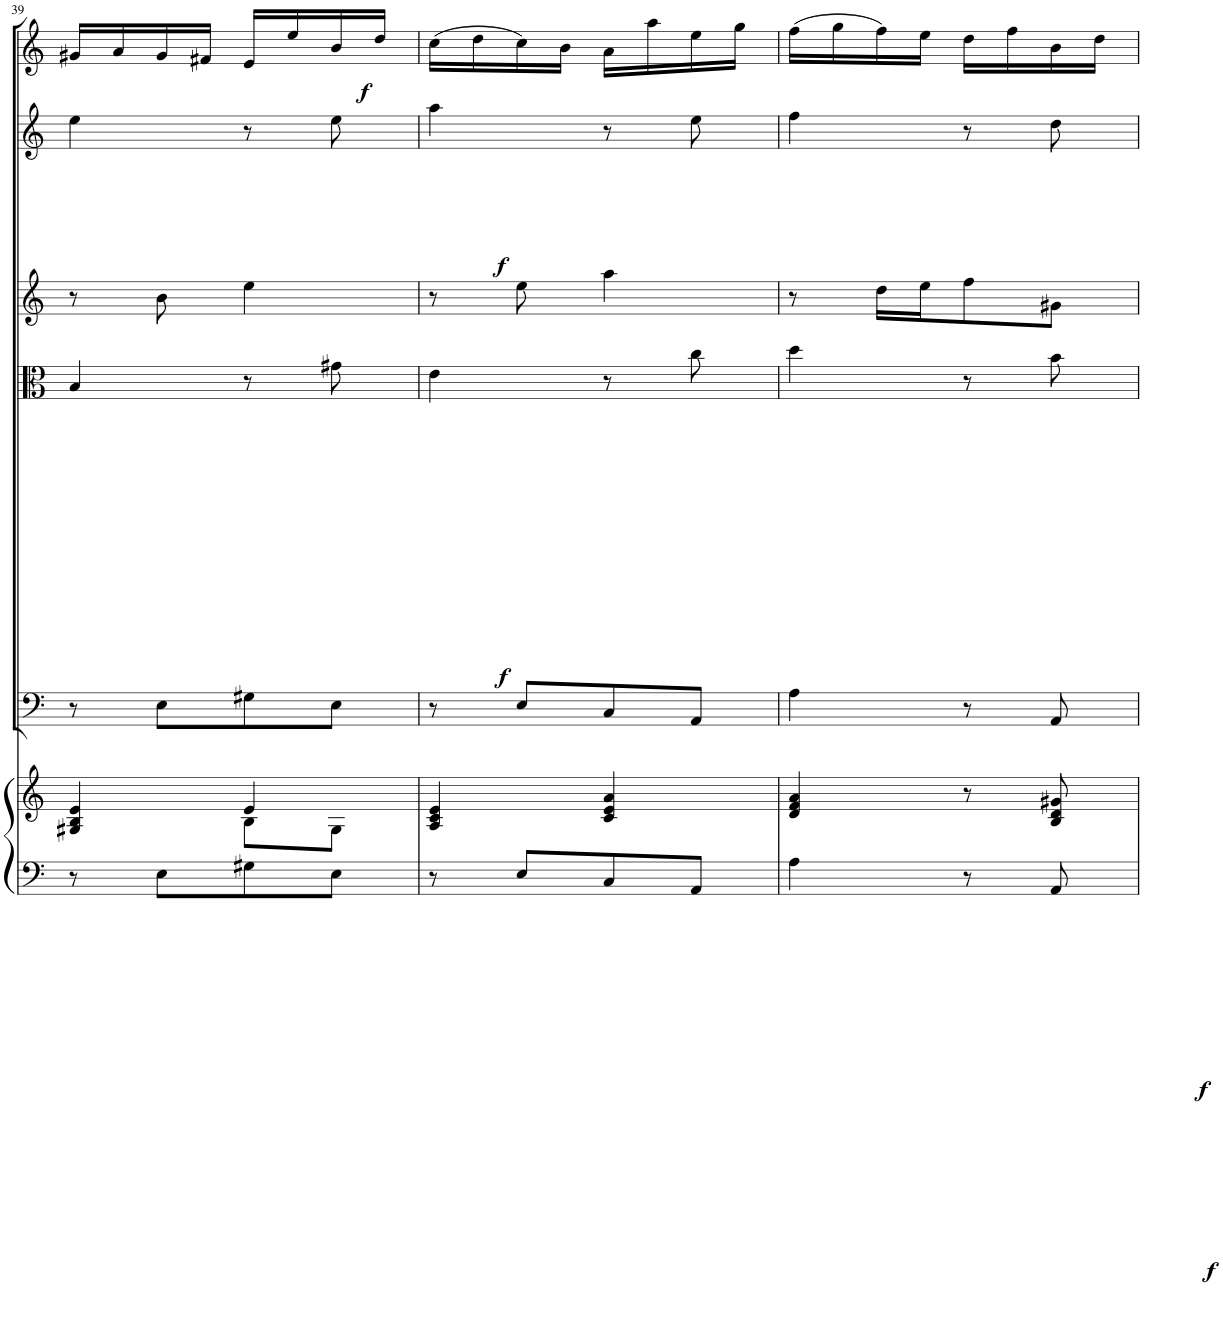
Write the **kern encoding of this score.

**kern	**kern	**dynam	**kern	**dynam	**kern	**dynam	**kern	**kern	**dynam	**kern	**dynam
*part6	*part6	*part6	*part5	*part5	*part4	*part4	*part3	*part2	*part2	*part1	*part1
*staff7	*staff6	*staff6/7	*staff5	*staff5	*staff4	*staff4	*staff3	*staff2	*staff2	*staff1	*staff1
*I"Harpsichord	*	*	*I"Violoncellos  and Basses	*	*I"Violas	*	*I"Violins 2	*I"Violins 1	*	*I"Solo Violin	*
*I'Hpschd	*	*	*	*	*	*	*	*	*	*I'Vln	*
!!LO:PB:g=z
*clefF4	*clefG2	*	*clefF4	*	*clefC3	*	*clefG2	*clefG2	*	*clefG2	*
*k[]	*k[]	*	*k[]	*	*k[]	*	*k[]	*k[]	*	*k[]	*
*M2/4	*M2/4	*	*M2/4	*	*M2/4	*	*M2/4	*M2/4	*	*M2/4	*
=39	=39	=39	=39	=39	=39	=39	=39	=39	=39	=39	=39
*	*^	*	*	*	*	*	*	*	*	*	*
8r	4G#X/ 4B/ 4e/	4ryy	.	8r	.	4B/	.	8r	4ee\	.	16g#X/LL	.
.	.	.	.	.	.	.	.	.	.	.	16a/	.
8E\L	.	.	.	8E\L	.	.	.	8b\	.	.	16g#/	.
.	.	.	.	.	.	.	.	.	.	.	16f#X/JJ	.
!	!	!	!	!	!	!	!	!	!	!	!	!LO:DY:b
8G#X\	4e/	8B\L	.	8G#X\	.	8r	.	4ee\	8r	.	16e/LL	f
.	.	.	.	.	.	.	.	.	.	.	16ee/	.
!	!	!	!	!	!	!	!LO:DY:b	!	!	!LO:DY:b	!	!
8E\J	.	8G#\J	.	8E\J	.	8g#X\	f	.	8ee\	f	16b/	.
.	.	.	.	.	.	.	.	.	.	.	16dd/JJ	.
*	*v	*v	*	*	*	*	*	*	*	*	*	*
=40	=40	=40	=40	=40	=40	=40	=40	=40	=40	=40	=40
8r	4A/ 4c/ 4e/	.	8r	.	4e\	.	8r	4aa\	.	(16cc\LL	.
.	.	.	.	.	.	.	.	.	.	16dd\	.
8E/L	.	.	8E/L	.	.	.	8ee\	.	.	16cc\)	.
.	.	.	.	.	.	.	.	.	.	16b\JJ	.
8C/	4c/ 4e/ 4a/	.	8C/	.	8r	.	4aa\	8r	.	16a\LL	.
.	.	.	.	.	.	.	.	.	.	16aa\	.
8AA/J	.	.	8AA/J	.	8cc\	.	.	8ee\	.	16ee\	.
.	.	.	.	.	.	.	.	.	.	16gg\JJ	.
=41	=41	=41	=41	=41	=41	=41	=41	=41	=41	=41	=41
4A\	4d/ 4f/ 4a/	.	4A\	.	4dd\	.	8r	4ff\	.	(16ff\LL	.
.	.	.	.	.	.	.	.	.	.	16gg\	.
.	.	.	.	.	.	.	16dd\LL	.	.	16ff\)	.
.	.	.	.	.	.	.	16ee\J	.	.	16ee\JJ	.
8r	8r	.	8r	.	8r	.	8ff\	8r	.	16dd\LL	.
.	.	.	.	.	.	.	.	.	.	16ff\	.
!	!	!LO:DY:b	!	!LO:DY:b	!	!	!	!	!	!	!
8AA/	8B/ 8d/ 8g#X/	f	8AA/	f	8b\	.	8g#X\J	8dd\	.	16b\	.
.	.	.	.	.	.	.	.	.	.	16dd\JJ	.
=	=	=	=	=	=	=	=	=	=	=	=
*-	*-	*-	*-	*-	*-	*-	*-	*-	*-	*-	*-
